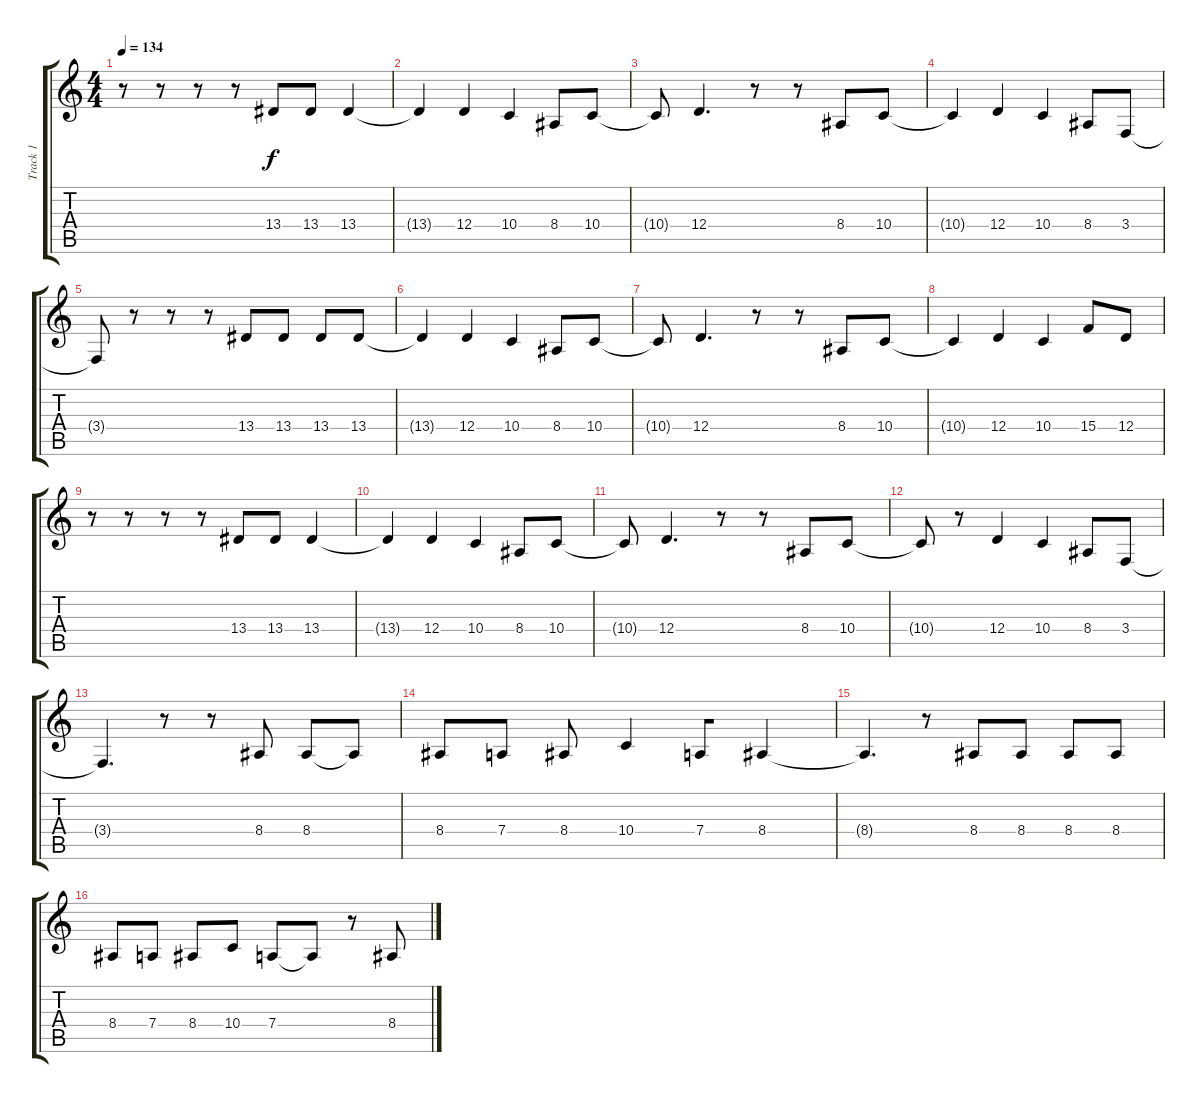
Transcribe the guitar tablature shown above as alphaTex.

\track ("Track 1" "Track 1") {instrument clarinet}
\staff {score tabs}
\tuning (E4 B3 G3 D3 A2 E2) {hide}
\ts (4 4)
\tempo 134
\clef g2
\ks c
r.8{dy f} r.8 r.8 r.8 13.4.8 13.4.8 13.4.4 |
13.4{t}.4 12.4.4 10.4.4 8.4.8 10.4.8 |
10.4{t}.8 12.4.4{d} r.8 r.8 8.4.8 10.4.8 |
10.4{t}.4 12.4.4 10.4.4 8.4.8 3.4.8 |
3.4{t}.8 r.8 r.8 r.8 13.4.8 13.4.8 13.4.8 13.4.8 |
13.4{t}.4 12.4.4 10.4.4 8.4.8 10.4.8 |
10.4{t}.8 12.4.4{d} r.8 r.8 8.4.8 10.4.8 |
10.4{t}.4 12.4.4 10.4.4 15.4.8 12.4.8 |
r.8 r.8 r.8 r.8 13.4.8 13.4.8 13.4.4 |
13.4{t}.4 12.4.4 10.4.4 8.4.8 10.4.8 |
10.4{t}.8 12.4.4{d} r.8 r.8 8.4.8 10.4.8 |
10.4{t}.8 r.8{beam merge} 12.4.4 10.4.4 8.4.8 3.4.8 |
3.4{t}.4{d} r.8 r.8 8.4.8 8.4.8 8.4{t}.8 |
8.4.8 7.4.8 8.4.8 10.4.4 7.4.8{beam merge} 8.4.4 |
8.4{t}.4{d} r.8 8.4.8 8.4.8 8.4.8 8.4.8 |
8.4.8 7.4.8 8.4.8 10.4.8 7.4.8 7.4{t}.8 r.8 8.4.8
